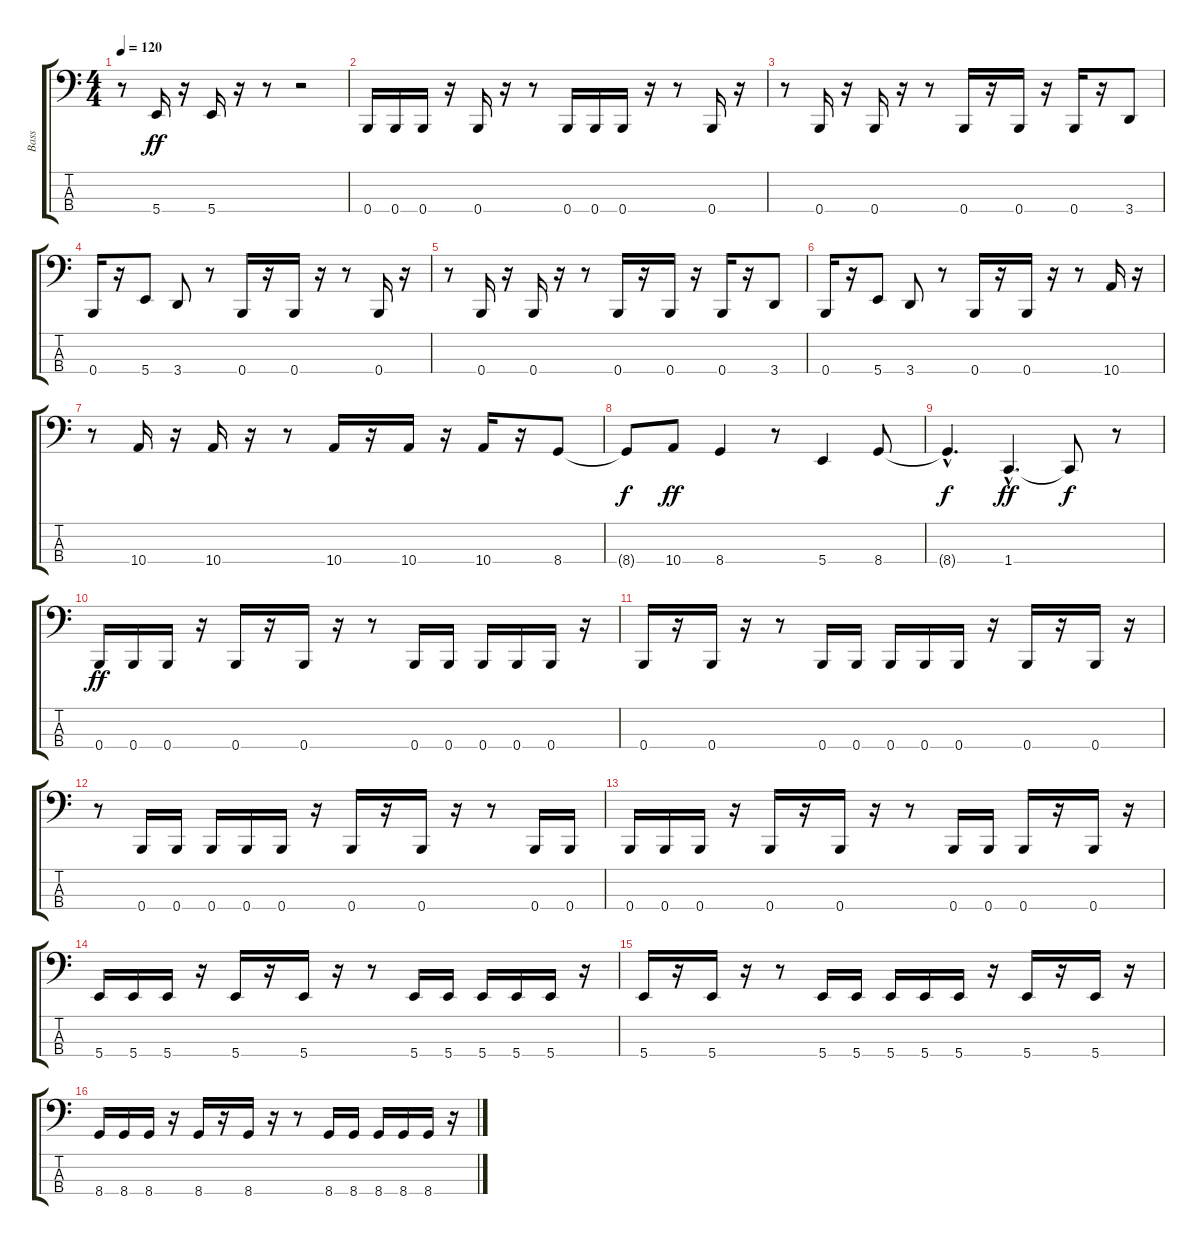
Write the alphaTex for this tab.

\track ("Bass" "Bass") {instrument electricbassfinger}
\staff {score tabs}
\tuning (E2 B1 Gb1 B0) {hide}
\ts (4 4)
\tempo 120
\clef f4
\ks c
r.8{dy ff} 5.4.16 r.16 5.4.16 r.16 r.8 r.2 |
0.4.16 0.4.16 0.4.16 r.16 0.4.16 r.16 r.8 0.4.16 0.4.16 0.4.16 r.16 r.8 0.4.16 r.16 |
r.8 0.4.16 r.16 0.4.16 r.16 r.8 0.4.16 r.16 0.4.16 r.16 0.4.16 r.16 3.4.8 |
0.4.16 r.16 5.4.8 3.4.8 r.8 0.4.16 r.16 0.4.16 r.16 r.8 0.4.16 r.16 |
r.8 0.4.16 r.16 0.4.16 r.16 r.8 0.4.16 r.16 0.4.16 r.16 0.4.16 r.16 3.4.8 |
0.4.16 r.16 5.4.8 3.4.8 r.8 0.4.16 r.16 0.4.16 r.16 r.8 10.4.16 r.16 |
r.8 10.4.16 r.16 10.4.16 r.16 r.8 10.4.16 r.16 10.4.16 r.16 10.4.16 r.16 8.4.8 |
8.4{t}.8{dy f} 10.4.8{dy ff} 8.4.4 r.8 5.4.4 8.4.8 |
8.4{hac t}.4{d dy f} 1.4{hac}.4{d dy ff} 1.4{t}.8{dy f} r.8 |
0.4.16{dy ff} 0.4.16 0.4.16 r.16 0.4.16 r.16 0.4.16 r.16 r.8 0.4.16 0.4.16 0.4.16 0.4.16 0.4.16 r.16 |
0.4.16 r.16 0.4.16 r.16 r.8 0.4.16 0.4.16 0.4.16 0.4.16 0.4.16 r.16 0.4.16 r.16 0.4.16 r.16 |
r.8 0.4.16 0.4.16 0.4.16 0.4.16 0.4.16 r.16 0.4.16 r.16 0.4.16 r.16 r.8 0.4.16 0.4.16 |
0.4.16 0.4.16 0.4.16 r.16 0.4.16 r.16 0.4.16 r.16 r.8 0.4.16 0.4.16 0.4.16 r.16 0.4.16 r.16 |
5.4.16 5.4.16 5.4.16 r.16 5.4.16 r.16 5.4.16 r.16 r.8 5.4.16 5.4.16 5.4.16 5.4.16 5.4.16 r.16 |
5.4.16 r.16 5.4.16 r.16 r.8 5.4.16 5.4.16 5.4.16 5.4.16 5.4.16 r.16 5.4.16 r.16 5.4.16 r.16 |
8.4.16 8.4.16 8.4.16 r.16 8.4.16 r.16 8.4.16 r.16 r.8 8.4.16 8.4.16 8.4.16 8.4.16 8.4.16 r.16
